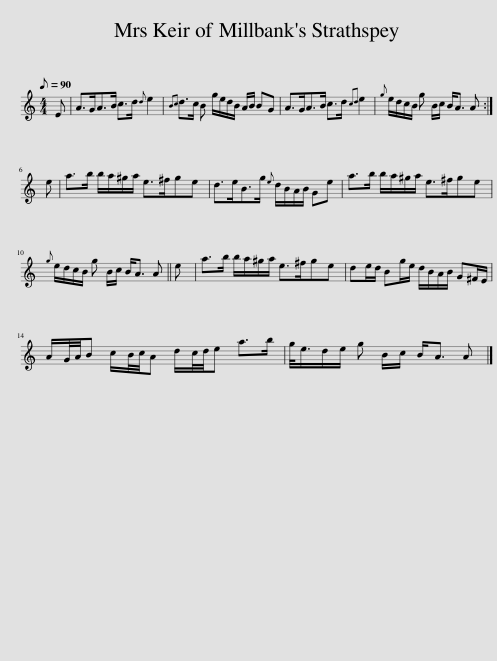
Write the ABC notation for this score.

X:1
L:1/8
Q:1/8=90
M:4/4
I:linebreak $
K:C
V:1 treble
V:1
 E | A>GA>B c>d{d} e2 |{Bc} d>c B g/e/d/B/ A/B/ BG | A>GA>B c>d{cd} e2 |{g} e/d/c/B/ g B/c/ B<A A :|$ %5
 e | a>b b/a/^g/a/ e>^fge | d>eB>g{e} d/B/A/B/ Ge | a>b b/a/^g/a/ e>^fge |${g} e/d/c/B/ g B/c/ B<A A || %10
 e | a>b b/a/^g/a/ e>^fge | de/d/ Bg/e/ d/B/A/B/ G^F/E/ |$ A/G/4A/4B c/B/4c/4A d/c/4d/4e a>b | g/<e/d/e/ g B/c/ B<A A |] %15
